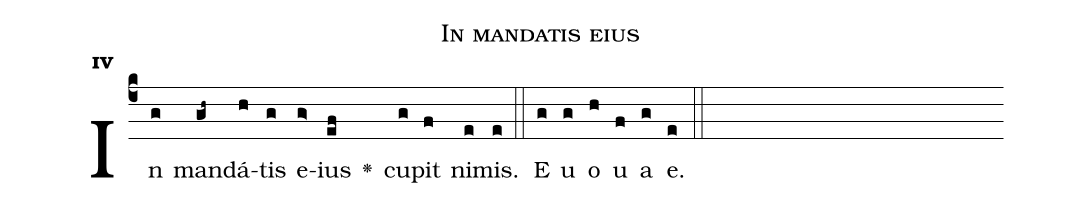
name:In mandatis eius;
office-part:Antiphona;
mode:4;
%%
initial-style: 1;
name: In mandatis eius;
book: Antiphonae & Responsoria/Tomus III, p. 93;
occasion: Psalterium Hebdomada IV Dominica;
office-part: Vesperae II Ant 2;
user-notes: ;
commentary: ;
annotation: 4*e;
centering-scheme: english;
fontsize: 12;
font: OFLSortsMillGoudy;
height: 11;
width: 4.5;
%%
(c4)In(g) man(gh~)dá(h)tis(g) e(g>)ius(ef) <v>\greheightstar</v>() cu(g)pit(f) ni(e)mis.(e) (::)
E(g) u(g) o(h) u(f) a(g) e.(e) (::)
